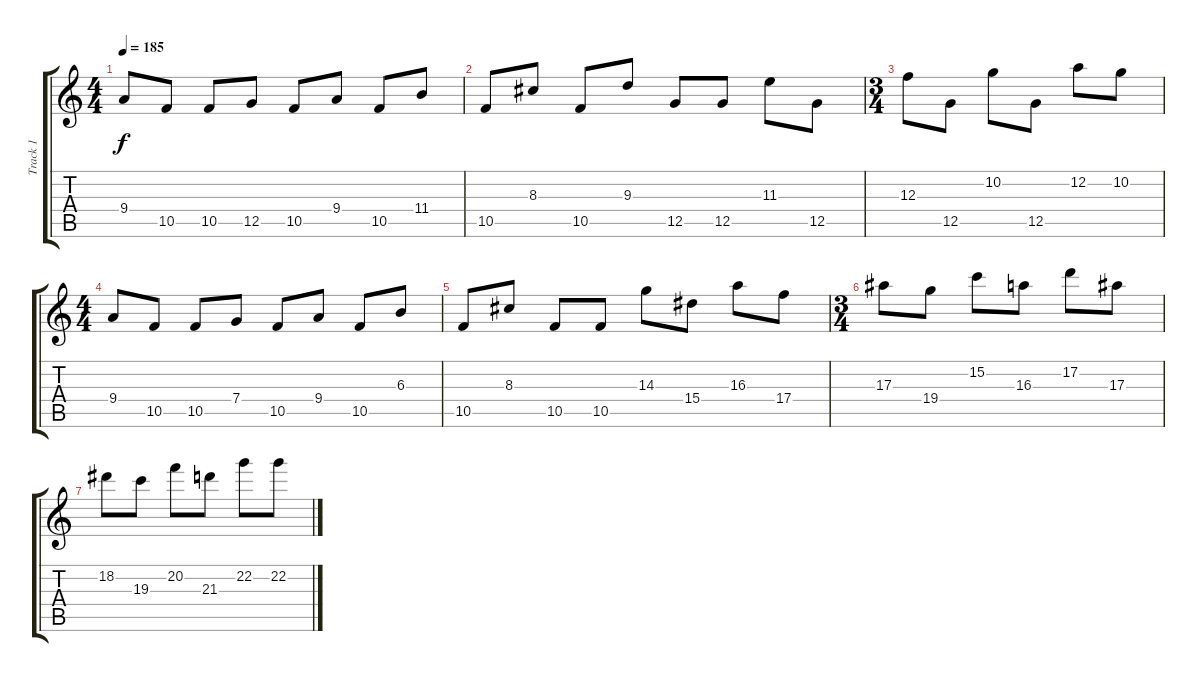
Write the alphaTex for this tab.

\track ("Track 1" "Track 1") {instrument overdrivenguitar}
\staff {score tabs}
\tuning (D4 A3 F3 C3 G2 C2) {hide}
\ts (4 4)
\tempo 185
\clef g2
\ks c
9.4.8{dy f} 10.5.8 10.5.8 12.5.8 10.5.8 9.4.8 10.5.8 11.4.8 |
10.5.8 8.3.8 10.5.8 9.3.8 12.5.8 12.5.8 11.3.8 12.5.8 |
\ts (3 4)
12.3.8 12.5.8 10.2.8 12.5.8 12.2.8 10.2.8 |
\ts (4 4)
9.4.8 10.5.8 10.5.8 7.4.8 10.5.8 9.4.8 10.5.8 6.3.8 |
10.5.8 8.3.8 10.5.8 10.5.8 14.3.8 15.4.8 16.3.8 17.4.8 |
\ts (3 4)
17.3.8 19.4.8 15.2.8 16.3.8 17.2.8 17.3.8 |
18.2.8 19.3.8 20.2.8 21.3.8 22.2.8 22.2.8
